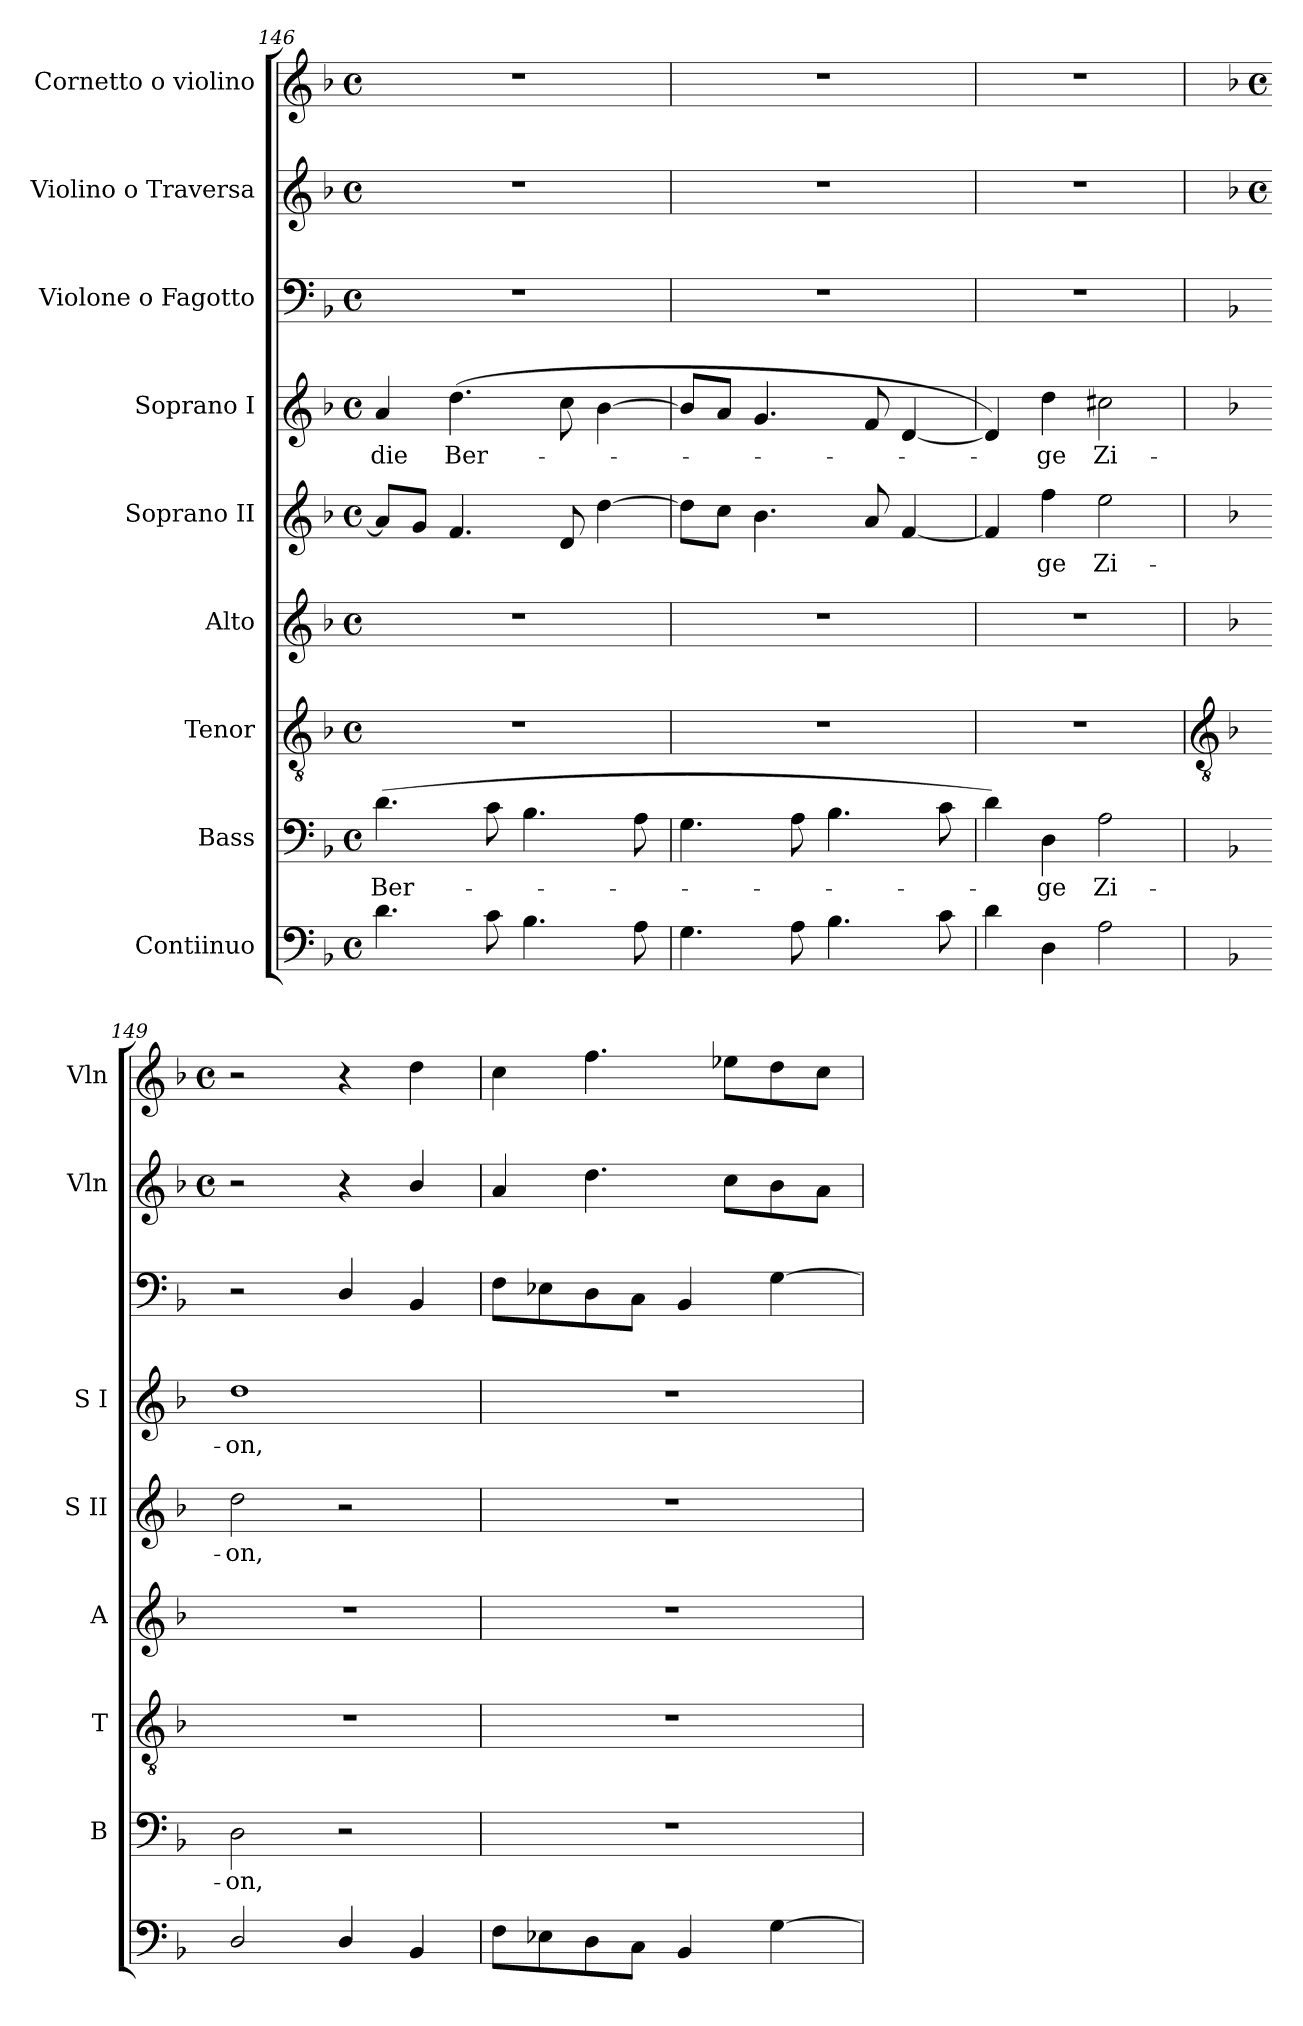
**kern	**kern	**text	**kern	**kern	**kern	**text	**kern	**text	**kern	**kern	**kern
*part9	*part8	*part8	*part7	*part6	*part5	*part5	*part4	*part4	*part3	*part2	*part1
*staff9	*staff8	*staff8	*staff7	*staff6	*staff5	*staff5	*staff4	*staff4	*staff3	*staff2	*staff1
*I"Contiinuo	*I"Bass	*	*I"Tenor	*I"Alto	*I"Soprano II	*	*I"Soprano I	*	*I"Violone o Fagotto	*I"Violino o Traversa	*I"Cornetto o violino
*	*I'B	*	*I'T	*I'A	*I'S II	*	*I'S I	*	*	*I'Vln	*I'Vln
*clefF4	*clefF4	*	*clefGv2	*clefG2	*clefG2	*	*clefG2	*	*clefF4	*clefG2	*clefG2
*k[b-]	*k[b-]	*	*k[b-]	*k[b-]	*k[b-]	*	*k[b-]	*	*k[b-]	*k[b-]	*k[b-]
*F:	*F:	*	*F:	*F:	*F:	*	*F:	*	*F:	*F:	*F:
*M4/4	*M4/4	*	*M4/4	*M4/4	*M4/4	*	*M4/4	*	*M4/4	*M4/4	*M4/4
*met(c)	*met(c)	*	*met(c)	*met(c)	*met(c)	*	*met(c)	*	*met(c)	*met(c)	*met(c)
=146	=146	=146	=146	=146	=146	=146	=146	=146	=146	=146	=146
!	!	!LO:LY:b	!	!	!	!	!	!LO:LY:b	!	!	!
4.d	(>4.d	Ber-	1r	1r	8aL]	.	4a	die	1r	1r	1r
.	.	.	.	.	8gJ	.	.	.	.	.	.
!	!	!	!	!	!	!	!	!LO:LY:b	!	!	!
.	.	.	.	.	4.f	.	(>4.dd	Ber-	.	.	.
8c	8c	.	.	.	.	.	.	.	.	.	.
4.B-	4.B-	.	.	.	.	.	.	.	.	.	.
.	.	.	.	.	8d	.	8cc	.	.	.	.
.	.	.	.	.	[4dd	.	[4b-	.	.	.	.
8A	8A	.	.	.	.	.	.	.	.	.	.
=147	=147	=147	=147	=147	=147	=147	=147	=147	=147	=147	=147
4.G	4.G	.	1r	1r	8ddL]	.	8b-L]	.	1r	1r	1r
.	.	.	.	.	8ccJ	.	8aJ	.	.	.	.
.	.	.	.	.	4.b-	.	4.g	.	.	.	.
8A	8A	.	.	.	.	.	.	.	.	.	.
4.B-	4.B-	.	.	.	.	.	.	.	.	.	.
.	.	.	.	.	8a	.	8f	.	.	.	.
.	.	.	.	.	[4f	.	[4d	.	.	.	.
8c	8c	.	.	.	.	.	.	.	.	.	.
=148	=148	=148	=148	=148	=148	=148	=148	=148	=148	=148	=148
4d	4d)	.	1r	1r	4f]	.	4d])	.	1r	1r	1r
!	!	!LO:LY:b	!	!	!	!LO:LY:b	!	!LO:LY:b	!	!	!
4D	4D	ge	.	.	4ff	ge	4dd	ge	.	.	.
!	!	!LO:LY:b	!	!	!	!LO:LY:b	!	!LO:LY:b	!	!	!
2A	2A	Zi-	.	.	2ee	Zi-	2cc#X	Zi-	.	.	.
!!LO:LB:g=z
=149	=149	=149	=149	=149	=149	=149	=149	=149	=149	=149	=149
*	*	*	*clefGv2	*	*	*	*	*	*	*	*
*	*	*	*	*	*	*	*	*	*	*k[b-]	*k[b-]
*	*	*	*	*	*	*	*	*	*	*F:	*F:
*	*	*	*	*	*	*	*	*	*	*M4/4	*M4/4
*	*	*	*	*	*	*	*	*	*	*met(c)	*met(c)
!	!	!LO:LY:b	!	!	!	!LO:LY:b	!	!LO:LY:b	!	!	!
2D/	2D	-on,	1r	1r	2dd	-on,	1dd	-on,	2r	2r	2r
4D/	2r	.	.	.	2r	.	.	.	4D/	4r	4r
4BB-	.	.	.	.	.	.	.	.	4BB-	4b-/	4dd
=150	=150	=150	=150	=150	=150	=150	=150	=150	=150	=150	=150
8FL	1r	.	1r	1r	1r	.	1r	.	8FL	4a	4cc
8E-X	.	.	.	.	.	.	.	.	8E-X	.	.
8D	.	.	.	.	.	.	.	.	8D	4.dd	4.ff
8CJ	.	.	.	.	.	.	.	.	8CJ	.	.
4BB-	.	.	.	.	.	.	.	.	4BB-	.	.
.	.	.	.	.	.	.	.	.	.	8ccL	8ee-XL
[4G	.	.	.	.	.	.	.	.	[4G	8b-	8dd
.	.	.	.	.	.	.	.	.	.	8aJ	8ccJ
=	=	=	=	=	=	=	=	=	=	=	=
*-	*-	*-	*-	*-	*-	*-	*-	*-	*-	*-	*-
